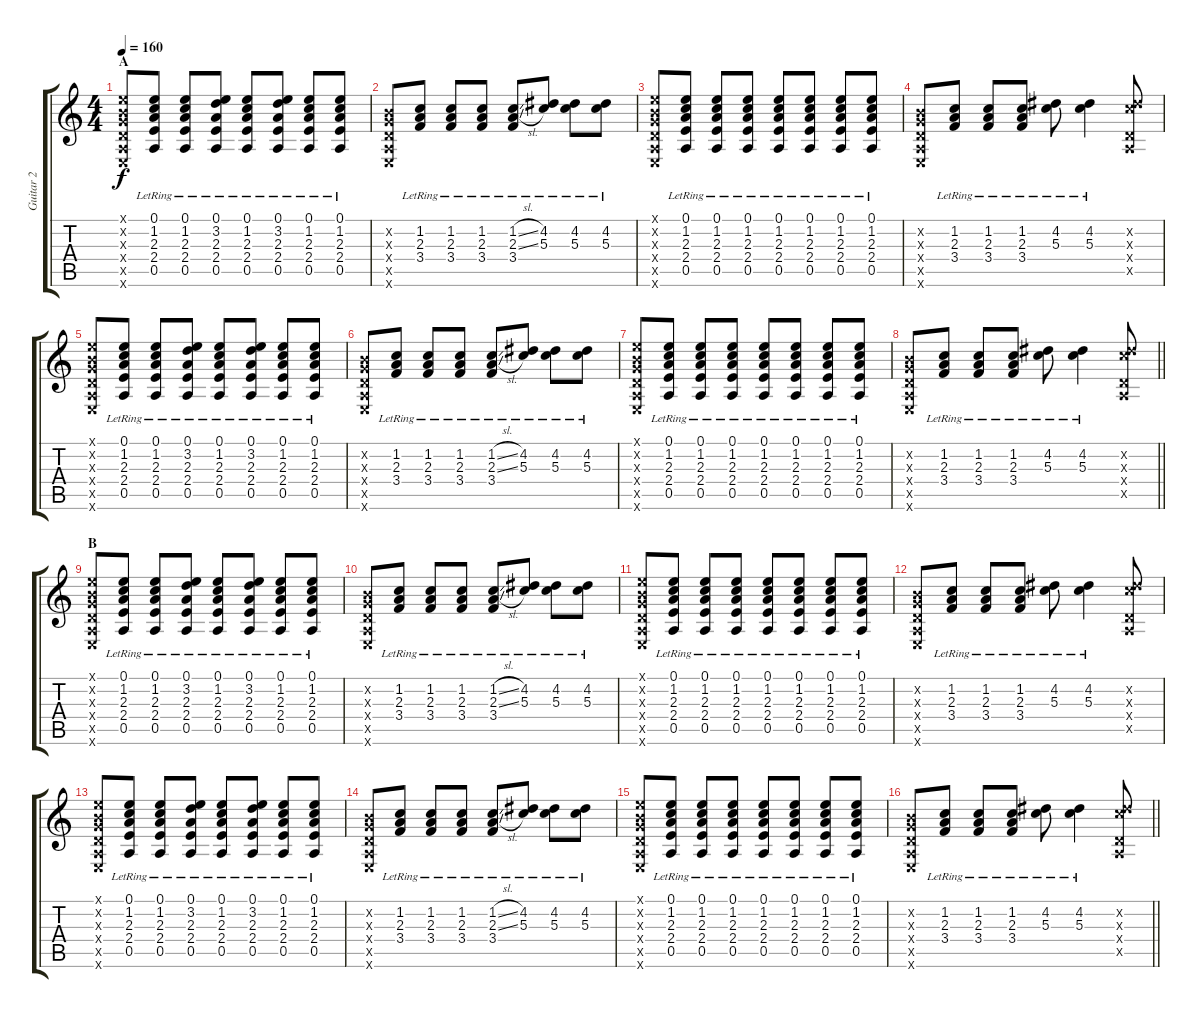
\track ("Guitar 2" "Guitar 2") {instrument overdrivenguitar}
\staff {score tabs}
\tuning (E4 B3 G3 D3 A2 E2) {hide}
\ts (4 4)
\section ("" "A")
\tempo 160
\clef g2
\ks c
(0.1{x} 0.2{x} 0.3{x} 0.4{x} 0.5{x} 0.6{x}).8{dy f} (0.1{lr} 1.2{lr} 2.3{lr} 2.4{lr} 0.5{lr}).8 (0.1{lr} 1.2{lr} 2.3{lr} 2.4{lr} 0.5{lr}).8 (0.1{lr} 3.2{lr} 2.3{lr} 2.4{lr} 0.5{lr}).8 (0.1{lr} 1.2{lr} 2.3{lr} 2.4{lr} 0.5{lr}).8 (0.1{lr} 3.2{lr} 2.3{lr} 2.4{lr} 0.5{lr}).8 (0.1{lr} 1.2{lr} 2.3{lr} 2.4{lr} 0.5{lr}).8 (0.1{lr} 1.2{lr} 2.3{lr} 2.4{lr} 0.5{lr}).8 |
(0.2{x} 0.3{x} 0.4{x} 0.5{x} 0.6{x}).8 (1.2{lr} 2.3{lr} 3.4{lr}).8 (1.2{lr} 2.3{lr} 3.4{lr}).8 (1.2{lr} 2.3{lr} 3.4{lr}).8 (1.2{sl lr} 2.3{sl lr} 3.4{lr}).8 (4.2{lr} 5.3{lr}).8 (4.2{lr} 5.3{lr}).8 (4.2{lr} 5.3{lr}).8 |
(0.1{x} 0.2{x} 0.3{x} 0.4{x} 0.5{x} 0.6{x}).8 (0.1{lr} 1.2{lr} 2.3{lr} 2.4{lr} 0.5{lr}).8 (0.1{lr} 1.2{lr} 2.3{lr} 2.4{lr} 0.5{lr}).8 (0.1{lr} 1.2{lr} 2.3{lr} 2.4{lr} 0.5{lr}).8 (0.1{lr} 1.2{lr} 2.3{lr} 2.4{lr} 0.5{lr}).8 (0.1{lr} 1.2{lr} 2.3{lr} 2.4{lr} 0.5{lr}).8 (0.1{lr} 1.2{lr} 2.3{lr} 2.4{lr} 0.5{lr}).8 (0.1{lr} 1.2{lr} 2.3{lr} 2.4{lr} 0.5{lr}).8 |
(0.2{x} 0.3{x} 0.4{x} 0.5{x} 0.6{x}).8 (1.2{lr} 2.3{lr} 3.4{lr}).8 (1.2{lr} 2.3{lr} 3.4{lr}).8 (1.2{lr} 2.3{lr} 3.4{lr}).8 (4.2{lr} 5.3{lr}).8 (4.2{lr} 5.3{lr}).4 (4.2{x} 5.3{x} 0.4{x} 0.5{x}).8 |
(0.1{x} 0.2{x} 0.3{x} 0.4{x} 0.5{x} 0.6{x}).8 (0.1{lr} 1.2{lr} 2.3{lr} 2.4{lr} 0.5{lr}).8 (0.1{lr} 1.2{lr} 2.3{lr} 2.4{lr} 0.5{lr}).8 (0.1{lr} 3.2{lr} 2.3{lr} 2.4{lr} 0.5{lr}).8 (0.1{lr} 1.2{lr} 2.3{lr} 2.4{lr} 0.5{lr}).8 (0.1{lr} 3.2{lr} 2.3{lr} 2.4{lr} 0.5{lr}).8 (0.1{lr} 1.2{lr} 2.3{lr} 2.4{lr} 0.5{lr}).8 (0.1{lr} 1.2{lr} 2.3{lr} 2.4{lr} 0.5{lr}).8 |
(0.2{x} 0.3{x} 0.4{x} 0.5{x} 0.6{x}).8 (1.2{lr} 2.3{lr} 3.4{lr}).8 (1.2{lr} 2.3{lr} 3.4{lr}).8 (1.2{lr} 2.3{lr} 3.4{lr}).8 (1.2{sl lr} 2.3{sl lr} 3.4{lr}).8 (4.2{lr} 5.3{lr}).8 (4.2{lr} 5.3{lr}).8 (4.2{lr} 5.3{lr}).8 |
(0.1{x} 0.2{x} 0.3{x} 0.4{x} 0.5{x} 0.6{x}).8 (0.1{lr} 1.2{lr} 2.3{lr} 2.4{lr} 0.5{lr}).8 (0.1{lr} 1.2{lr} 2.3{lr} 2.4{lr} 0.5{lr}).8 (0.1{lr} 1.2{lr} 2.3{lr} 2.4{lr} 0.5{lr}).8 (0.1{lr} 1.2{lr} 2.3{lr} 2.4{lr} 0.5{lr}).8 (0.1{lr} 1.2{lr} 2.3{lr} 2.4{lr} 0.5{lr}).8 (0.1{lr} 1.2{lr} 2.3{lr} 2.4{lr} 0.5{lr}).8 (0.1{lr} 1.2{lr} 2.3{lr} 2.4{lr} 0.5{lr}).8 |
\barLineRight lightlight
(0.2{x} 0.3{x} 0.4{x} 0.5{x} 0.6{x}).8 (1.2{lr} 2.3{lr} 3.4{lr}).8 (1.2{lr} 2.3{lr} 3.4{lr}).8 (1.2{lr} 2.3{lr} 3.4{lr}).8 (4.2{lr} 5.3{lr}).8 (4.2{lr} 5.3{lr}).4 (4.2{x} 5.3{x} 0.4{x} 0.5{x}).8 |
\section ("" "B")
(0.1{x} 0.2{x} 0.3{x} 0.4{x} 0.5{x} 0.6{x}).8 (0.1{lr} 1.2{lr} 2.3{lr} 2.4{lr} 0.5{lr}).8 (0.1{lr} 1.2{lr} 2.3{lr} 2.4{lr} 0.5{lr}).8 (0.1{lr} 3.2{lr} 2.3{lr} 2.4{lr} 0.5{lr}).8 (0.1{lr} 1.2{lr} 2.3{lr} 2.4{lr} 0.5{lr}).8 (0.1{lr} 3.2{lr} 2.3{lr} 2.4{lr} 0.5{lr}).8 (0.1{lr} 1.2{lr} 2.3{lr} 2.4{lr} 0.5{lr}).8 (0.1{lr} 1.2{lr} 2.3{lr} 2.4{lr} 0.5{lr}).8 |
(0.2{x} 0.3{x} 0.4{x} 0.5{x} 0.6{x}).8 (1.2{lr} 2.3{lr} 3.4{lr}).8 (1.2{lr} 2.3{lr} 3.4{lr}).8 (1.2{lr} 2.3{lr} 3.4{lr}).8 (1.2{sl lr} 2.3{sl lr} 3.4{lr}).8 (4.2{lr} 5.3{lr}).8 (4.2{lr} 5.3{lr}).8 (4.2{lr} 5.3{lr}).8 |
(0.1{x} 0.2{x} 0.3{x} 0.4{x} 0.5{x} 0.6{x}).8 (0.1{lr} 1.2{lr} 2.3{lr} 2.4{lr} 0.5{lr}).8 (0.1{lr} 1.2{lr} 2.3{lr} 2.4{lr} 0.5{lr}).8 (0.1{lr} 1.2{lr} 2.3{lr} 2.4{lr} 0.5{lr}).8 (0.1{lr} 1.2{lr} 2.3{lr} 2.4{lr} 0.5{lr}).8 (0.1{lr} 1.2{lr} 2.3{lr} 2.4{lr} 0.5{lr}).8 (0.1{lr} 1.2{lr} 2.3{lr} 2.4{lr} 0.5{lr}).8 (0.1{lr} 1.2{lr} 2.3{lr} 2.4{lr} 0.5{lr}).8 |
(0.2{x} 0.3{x} 0.4{x} 0.5{x} 0.6{x}).8 (1.2{lr} 2.3{lr} 3.4{lr}).8 (1.2{lr} 2.3{lr} 3.4{lr}).8 (1.2{lr} 2.3{lr} 3.4{lr}).8 (4.2{lr} 5.3{lr}).8 (4.2{lr} 5.3{lr}).4 (4.2{x} 5.3{x} 0.4{x} 0.5{x}).8 |
(0.1{x} 0.2{x} 0.3{x} 0.4{x} 0.5{x} 0.6{x}).8 (0.1{lr} 1.2{lr} 2.3{lr} 2.4{lr} 0.5{lr}).8 (0.1{lr} 1.2{lr} 2.3{lr} 2.4{lr} 0.5{lr}).8 (0.1{lr} 3.2{lr} 2.3{lr} 2.4{lr} 0.5{lr}).8 (0.1{lr} 1.2{lr} 2.3{lr} 2.4{lr} 0.5{lr}).8 (0.1{lr} 3.2{lr} 2.3{lr} 2.4{lr} 0.5{lr}).8 (0.1{lr} 1.2{lr} 2.3{lr} 2.4{lr} 0.5{lr}).8 (0.1{lr} 1.2{lr} 2.3{lr} 2.4{lr} 0.5{lr}).8 |
(0.2{x} 0.3{x} 0.4{x} 0.5{x} 0.6{x}).8 (1.2{lr} 2.3{lr} 3.4{lr}).8 (1.2{lr} 2.3{lr} 3.4{lr}).8 (1.2{lr} 2.3{lr} 3.4{lr}).8 (1.2{sl lr} 2.3{sl lr} 3.4{lr}).8 (4.2{lr} 5.3{lr}).8 (4.2{lr} 5.3{lr}).8 (4.2{lr} 5.3{lr}).8 |
(0.1{x} 0.2{x} 0.3{x} 0.4{x} 0.5{x} 0.6{x}).8 (0.1{lr} 1.2{lr} 2.3{lr} 2.4{lr} 0.5{lr}).8 (0.1{lr} 1.2{lr} 2.3{lr} 2.4{lr} 0.5{lr}).8 (0.1{lr} 1.2{lr} 2.3{lr} 2.4{lr} 0.5{lr}).8 (0.1{lr} 1.2{lr} 2.3{lr} 2.4{lr} 0.5{lr}).8 (0.1{lr} 1.2{lr} 2.3{lr} 2.4{lr} 0.5{lr}).8 (0.1{lr} 1.2{lr} 2.3{lr} 2.4{lr} 0.5{lr}).8 (0.1{lr} 1.2{lr} 2.3{lr} 2.4{lr} 0.5{lr}).8 |
\barLineRight lightlight
(0.2{x} 0.3{x} 0.4{x} 0.5{x} 0.6{x}).8 (1.2{lr} 2.3{lr} 3.4{lr}).8 (1.2{lr} 2.3{lr} 3.4{lr}).8 (1.2{lr} 2.3{lr} 3.4{lr}).8 (4.2{lr} 5.3{lr}).8 (4.2{lr} 5.3{lr}).4 (4.2{x} 5.3{x} 0.4{x} 0.5{x}).8
